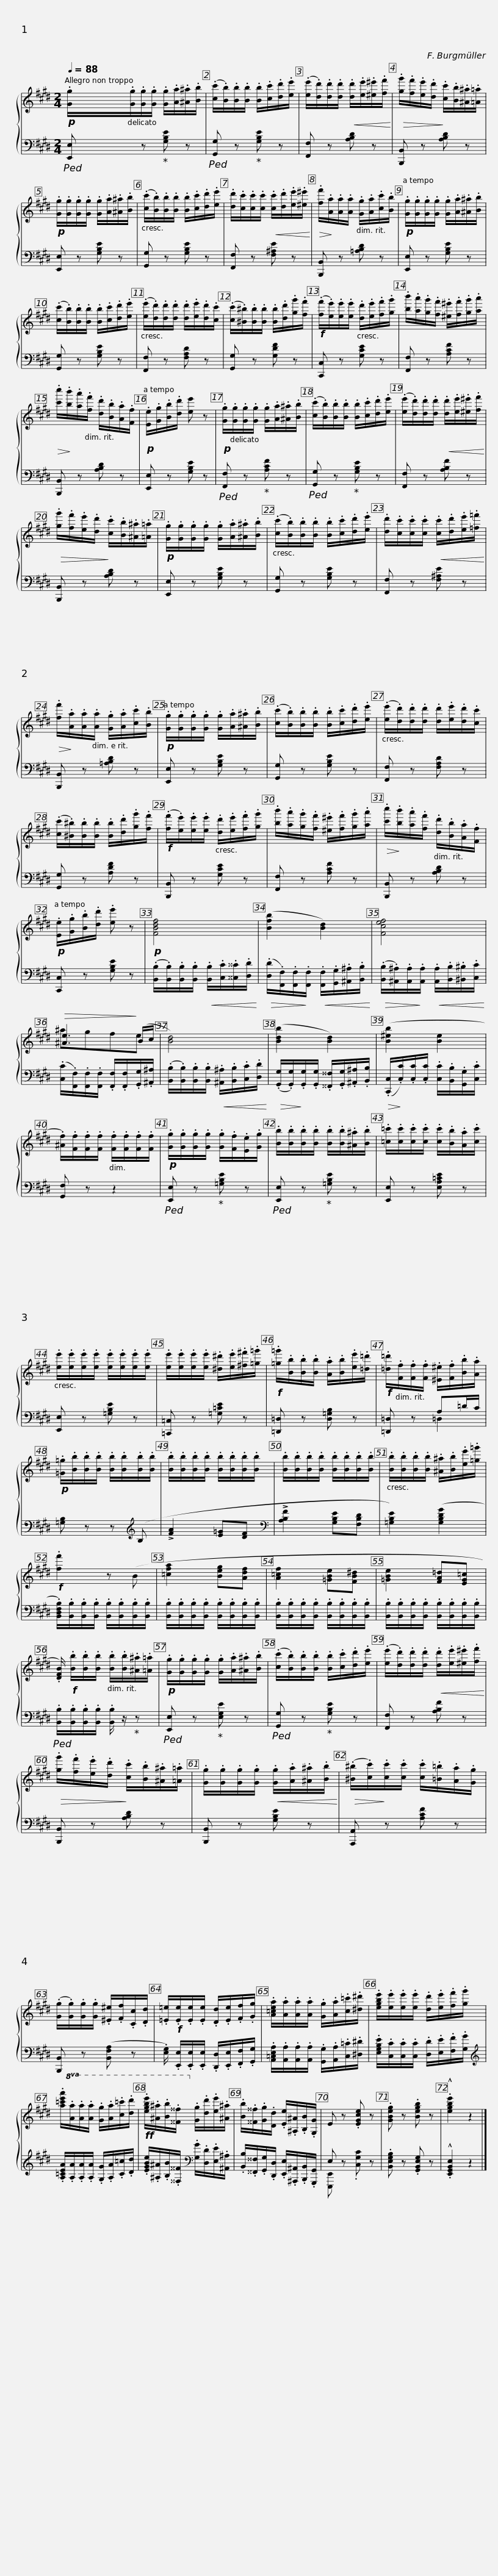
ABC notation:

X:1
%%score { ( 1 3 ) | ( 2 4 ) }
L:1/8
Q:1/4=88
M:2/4
I:linebreak $
K:E
V:1 treble
V:3 treble
V:2 bass
V:4 bass
V:1
!p! .[Gg]/.[Gg]/.[Gg]/.[Gg]/ .[Gg]/.[Aa]/.[^A^a]/.[Bb]/ | (.[cc']/.[Bb]/).[Bb]/.[Bb]/ .[Bb]/.[cc']/.[dd']/.[ee']/ | (.[ee']/.[dd']/).[dd']/.[dd']/!<(! .[dd']/.[ee']/.[^e^e']/.[ff']/!<)! |$!>(! .[gg']/.[ff']/.[ee']/.[dd']/!>)! .[cc']/.[Bb]/.[^A^a]/.[=A=a]/ |!p! .[Gg]/.[Gg]/.[Gg]/.[Gg]/ .[Gg]/.[Aa]/.[^A^a]/.[Bb]/ | %5
 (.[cc']/.[Bb]/).[Bb]/.[Bb]/ .[Bb]/.[cc']/.[dd']/.[ee']/ |$ .[dd']/.[cc']/.[cc']/.[cc']/!<(! .[cc']/.[dd']/.[ee']/.[^e^e']/!<)! |!>(! .[ff']/!>)!.[Aa]/.[Aa]/.[Aa]/ .[Gg]/.[Aa]/.[cc']/.[Bb]/ |!p! .[Gg]/.[Gg]/.[Gg]/.[Gg]/ .[Gg]/.[Aa]/.[^A^a]/.[Bb]/ |$ (.[cc']/.[Bb]/).[Bb]/.[Bb]/ .[Bb]/.[cc']/.[dd']/.[ee']/ | %10
 (.[ee']/.[dd']/).[dd']/.[dd']/ .[dd']/.[ee']/.[dd']/.[cc']/ | (.[cc']/.[^B^b]/).[Bb]/.[Bb]/ .[Bb]/.[dd']/.[gg']/.[ff']/ |$!f! (.[ff']/.[ee']/).[ee']/.[ee']/ .[dd']/.[ee']/.[ff']/.[gg']/ | .[bb']/.[aa']/.[gg']/.[ff']/ .[^e^e']/.[ff']/.[gg']/.[aa']/ |!>(! .[c'c'']/!>)!.[bb']/.[aa']/.[ff']/ .[dd']/.[Bb]/.[Aa]/.[Ff]/ |$ %15
!p! .[Ee]/.[Gg]/.[Bb]/.[dd']/ [ee'] z |!p! .[Gg]/.[Gg]/.[Gg]/.[Gg]/ .[Gg]/.[Aa]/.[^A^a]/.[Bb]/ | (.[cc']/.[Bb]/).[Bb]/.[Bb]/ .[Bb]/.[cc']/.[dd']/.[ee']/ |$ (.[ee']/.[dd']/).[dd']/.[dd']/!<(! .[dd']/.[ee']/.[^e^e']/.[ff']/!<)! |!>(! .[gg']/.[ff']/.[ee']/.[dd']/!>)! .[cc']/.[Bb]/.[^A^a]/.[=A=a]/ | %20
!p! .[Gg]/.[Gg]/.[Gg]/.[Gg]/ .[Gg]/.[Aa]/.[^A^a]/.[Bb]/ |$ (.[cc']/.[Bb]/).[Bb]/.[Bb]/ .[Bb]/.[cc']/.[dd']/.[ee']/ | .[dd']/.[cc']/.[cc']/.[cc']/!<(! .[cc']/.[dd']/.[ee']/.[=f=f']/!<)! |!>(! .[ff']/!>)!.[Aa]/.[Aa]/.[Aa]/ .[Gg]/.[Aa]/.[cc']/.[Bb]/ |$!p! .[Gg]/.[Gg]/.[Gg]/.[Gg]/ .[Gg]/.[Aa]/.[^A^a]/.[Bb]/ | %25
 (.[cc']/.[Bb]/).[Bb]/.[Bb]/ .[Bb]/.[cc']/.[dd']/.[ee']/ | (.[ee']/.[dd']/).[dd']/.[dd']/ .[dd']/.[ee']/.[dd']/.[cc']/ |$ (.[cc']/.[^B^b]/).[Bb]/.[Bb]/ .[Bb]/.[dd']/.[gg']/.[ff']/ |!f! (.[ff']/.[ee']/).[ee']/.[ee']/ .[dd']/.[ee']/.[ff']/.[gg']/ | .[bb']/.[aa']/.[gg']/.[ff']/ .[^e^e']/.[ff']/.[gg']/.[aa']/ |$ %30
!>(! .[c'c'']/!>)!.[bb']/.[aa']/.[ff']/ .[dd']/.[Bb]/.[Aa]/.[Ff]/ |!p! .[Ee]/.[Gg]/.[Bb]/.[dd']/ .[ee'] z |!p! [FBdf]4 |$ ([Bfb]2 [Bd]2) | [Fcef]4 | %35
!>(! [^Ae]3!>)! (B/c/ |$ [Bd]4) | ([Bdb]2 [Bd]2) | ([B^eb]2 [Be]2 |$ .[^Af]/).[Ff]/.[Ff]/.[Ff]/ .[Ff]/.[Ff]/.[Ff]/.[Ff]/ | %40
!p! .[Gg]/.[Gg]/.[Gg]/.[Gg]/ .[Gg]/.[Ff]/.[Ee]/.[Gg]/ | .[Bb]/.[Bb]/.[Bb]/.[Bb]/ .[Bb]/.[Bb]/.[^A^a]/.[Bb]/ |$ .[=c=c']/.[cc']/.[cc']/.[cc']/ .[cc']/.[Bb]/.[Aa]/.[cc']/ | .[ee']/.[ee']/.[ee']/.[ee']/ .[ee']/.[ee']/.[ee']/.[ee']/ | .[ee']/.[ee']/.[ee']/.[ee']/ .[!courtesy!^d!courtesy!^d']/.[ee']/.[!courtesy!^f!courtesy!^f']/.[=g=g']/ |$ %45
!f! .[=g=g']/.[Bb]/.[Bb]/.[Bb]/ .[Aa]/.[Bb]/.[ee']/.[=d=d']/ |!f! .[=d=d']/.[Ff]/.[Ff]/.[Ff]/ .[^E^e]/.[Ff]/.[Bb]/.[Aa]/ |!p! .[=G=g]/.[Bb]/.[Bb]/.[Bb]/ .[Bb]/.[Bb]/.[Bb]/.[Bb]/ |$ .[Bb]/.[Bb]/.[Bb]/.[Bb]/ .[Bb]/.[Bb]/.[Bb]/.[Bb]/ | .[Bb]/.[Bb]/.[Bb]/.[Bb]/ .[Bb]/.[Bb]/.[Bb]/.[Bb]/ | %50
 .[Bb]/.[Bb]/.[Bb]/.[Bb]/ .[^A^a]/.[Bb]/.[ee']/.[=g=g']/ |$!f! .[ff']2 z (B | [=cfa]2 [Beg][Adf] | [A=cf]2 [=GBe][FB^d] |$ [=GBe]2 [FA=d][EG=c] | %55
 .[DFB]/)!f! .[Bb]/.[Bb]/.[Bb]/ .[Bb]/.[Bb]/.[^A^a]/.[=A=a]/ |!p! .[Gg]/.[Gg]/.[Gg]/.[Gg]/ .[Gg]/.[Aa]/.[^A^a]/.[Bb]/ |$ (.[cc']/.[Bb]/).[Bb]/.[Bb]/ .[Bb]/.[cc']/.[dd']/.[ee']/ | (.[ee']/.[dd']/).[dd']/.[dd']/!<(! .[dd']/.[ee']/.[^e^e']/.[ff']/!<)! |!>(! .[gg']/.[ff']/.[ee']/.[dd']/!>)! .[cc']/.[Bb]/.[^A^a]/.[=A=a]/ |$ %60
 .[Gg]/.[Gg]/.[Gg]/.[Gg]/!<(! .[Gg]/.[Aa]/.[^A^a]/.[Bb]/!<)! |!>(! (.[^B^b]/.[cc']/)!>)!.[cc']/.[cc']/ .[cc']/.[=B=b]/.[Aa]/.[Gg]/ | (.[Gg]/.[Gg]/).[Gg]/.[Gg]/ .[^E^e]/.[Ff]/.[Cc]/.[Dd]/ |$ .[=E=e]/!f!.[Ee]/.[Ee]/.[Ee]/ .[Dd]/.[Ee]/.[Ff]/.[Gg]/ | .[A=cea]/.[Aa]/.[Aa]/.[Aa]/ .[Gg]/.[Aa]/.[c=c']/.[^d^d']/ | %65
 .[egbe']/.[ee']/.[ee']/.[ee']/ .[dd']/.[ee']/.[ff']/.[gg']/ |$!8va(! .[a=c'e'a']/.[aa']/.[aa']/.[aa']/ .[gg']/.[aa']/.[c'=c'']/.[d'd'']/ |!ff! .[e'g'b'e'']/.[^a^a']/.[bb']/.[^^f^^f']/!8va)! .[gg']/.[dd']/.[ee']/.[^A^a]/ |$ .[Bb]/.[^^F^^f]/.[Gg]/.[Dd]/ .[Ee]/.[^A,^A]/.[B,B]/.[G,G]/ | E z .[EGce] z | %70
 .[GBeg] z .[Begb] z | .!^![egbe']2 z2 |] %72
V:2
!ped! [E,,E,] z!ped-up! [G,B,E] z |!ped! [G,,G,] z!ped-up! [G,B,E] z | [F,,F,] z [A,B,D] z |$ [B,,,B,,] z [A,B,D] z | [E,,E,] z [G,B,E] z | %5
 [G,,G,] z [G,B,E] z |$ [F,,F,] z [F,^A,E] z | [B,,,B,,] z [=A,B,D] z | [E,,E,] z [G,B,E] z |$ [G,,G,] z [G,B,E] z | %10
 [F,,F,] z [F,A,D] z | [G,,G,] z [G,DF] z |$ [C,,C,] z [G,CE] z | [F,,F,] z [A,CF] z | [B,,,B,,] z [A,B,D] z |$ %15
 [E,,E,] z [G,B,E] z |!ped! [F,,F,] z!ped-up! [A,CF] z |!ped! [G,,G,] z!ped-up! [G,B,E] z |$ [F,,F,] z [A,B,F] z | [B,,,B,,] z [A,B,D] z | %20
 [E,,E,] z [G,B,E] z |$ [G,,G,] z [G,B,E] z | [F,,F,] z [F,^A,E] z | [B,,,B,,] z [=A,B,D] z |$ [E,,E,] z [G,B,E] z | %25
 [G,,G,] z [G,B,E] z | [F,,F,] z [F,A,D] z |$ [G,,G,] z [A,DF] z | [B,,,B,,] z [G,CE] z | [F,,F,] z [A,CF] z |$ %30
 [B,,,B,,] z [A,B,D] z | [C,,C,] z [G,B,E] z | (.[B,,B,]/.[B,,B,]/).[B,,B,]/.[B,,B,]/!<(! .[B,,B,]/.[C,C]/.[^^C,^^C]/.[D,D]/!<)! |$!>(! (.[D,D]/.[F,,F,]/).[F,,F,]/!>)!.[F,,F,]/!<(! .[F,,F,]/.[G,,G,]/.[^A,,^A,]/.[B,,B,]/!<)! |!>(! (.[B,,B,]/.[^A,,^A,]/).[A,,A,]/!>)!.[A,,A,]/!<(! .[A,,A,]/.[B,,B,]/.[^B,,^B,]/.[C,C]/!<)! | %35
 (.[C,C]/.[F,,F,]/).[F,,F,]/.[F,,F,]/ .[F,,F,]/.[F,,F,]/.[G,,G,]/.[^A,,^A,]/ |$ (.[B,,B,]/.[B,,B,]/).[B,,B,]/.[B,,B,]/!<(! .[^A,,^A,]/.[B,,B,]/.[C,C]/.[D,D]/!<)! |!>(! (.[G,,G,]/.[G,,G,]/)!>)!.[G,,G,]/.[G,,G,]/ .[^^F,,^^F,]/.[G,,G,]/.[^A,,^A,]/.[B,,B,]/ |!>(! (.[C,,C,]/!>)!.[C,C]/).[C,C]/.[C,C]/ .[C,C]/.[B,,B,]/.[G,,G,]/.[C,C]/ |$ [G,,F,] z z2 | %40
!ped! [E,,E,] z!ped-up! [=G,B,E] z |!ped! [E,,E,] z!ped-up! [=G,B,E] z |$ [E,,E,] z [E,A,=CE] z | [E,,E,] z [=G,B,E] z | [=C,,=C,] z [=G,=CE] z |$ %45
 [=D,,=D,] z [D,=G,B,] z | [=D,,=D,] z A,=D/C/ | [=G,B,] z z[K:treble] (B, |$ !>![FA]2 [E=G][DF] |[K:bass] !>![A,B,F]2 [G,B,E][F,B,D] | %50
 [=G,B,E]2) ([G,B,DG]2 |$ .[B,,D,F,B,]/).[B,,B,]/.[B,,B,]/.[B,,B,]/ .[B,,B,]/.[B,,B,]/.[B,,B,]/.[B,,B,]/ | .[B,,B,]/.[B,,B,]/.[B,,B,]/.[B,,B,]/ .[B,,B,]/.[B,,B,]/.[B,,B,]/.[B,,B,]/ | .[B,,B,]/.[B,,B,]/.[B,,B,]/.[B,,B,]/ .[B,,B,]/.[B,,B,]/.[B,,B,]/.[B,,B,]/ |$ .[B,,B,]/.[B,,B,]/.[B,,B,]/.[B,,B,]/ .[B,,B,]/.[B,,B,]/.[B,,B,]/.[B,,B,]/ | %55
!ped! .[B,,B,]/.[B,,B,]/.[B,,B,]/.[B,,B,]/ .[B,,B,]/ z/!ped-up! z |!ped! [E,,E,] z!ped-up! [E,G,E] z |$!ped! [G,,G,] z!ped-up! [G,B,E] z | [F,,F,] z [A,B,F] z | [B,,,B,,] z [A,B,D] z |$ %60
 [B,,,B,,] z [G,B,E] z | [A,,,A,,] z [A,CF] z | [B,,,B,,] z ([B,,F,A,] z |$ .[E,G,]/) .[E,,E,]/.[E,,E,]/.[E,,E,]/ .[D,,D,]/.[E,,E,]/.[F,,F,]/.[G,,G,]/ | .[A,,=C,E,A,]/.[A,,A,]/.[A,,A,]/.[A,,A,]/ .[G,,G,]/.[A,,A,]/.[C,=C]/.[^D,^D]/ | %65
 .[E,G,B,E]/.[C,C]/.[C,C]/.[C,C]/ .[D,D]/.[E,E]/.[F,F]/.[G,G]/ |$[K:treble] .[A,=CEA]/.[A,A]/.[A,A]/.[A,A]/ .[G,G]/.[A,A]/.[C=c]/.[Dd]/ | .[EGBe]/.[^A,^A]/.[B,B]/.[^^F,^^F]/[K:bass] .[G,G]/.[D,D]/.[E,E]/.[^A,,^A,]/ |$ .[B,,B,]/.[^^F,,^^F,]/.[G,,G,]/.[D,,D,]/ .[E,,E,]/.[^A,,,^A,,]/.[B,,,B,,]/.[G,,,G,,]/ | [E,,,E,,] z .[C,G,C] z | %70
 .[B,,E,G,B,] z .[G,,B,,E,G,] z | .!^![E,,G,,B,,E,]2 z2 |] %72
V:3
 x4 | x4 | x4 |$ x4 | x4 | %5
 x4 |$ x4 | x4 | x4 |$ x4 | %10
 x4 | x4 |$ x4 | x4 | x4 |$ %15
 x4 | x4 | x4 |$ x4 | x4 | %20
 x4 |$ x4 | x4 | x4 |$ x4 | %25
 x4 | x4 |$ x4 | x4 | x4 |$ %30
 x4 | x4 | x4 |$ x4 | x4 | %35
 ^agfe |$ x4 | x4 | x4 |$ x4 | %40
 x4 | x4 |$ x4 | x4 | x4 |$ %45
 x4 | x4 | x4 |$ x4 | x4 | %50
 x4 |$ x4 | x4 | x4 |$ x4 | %55
 x4 | x4 |$ x4 | x4 | x4 |$ %60
 x4 | x4 | x4 |$ x4 | x4 | %65
 x4 |$!8va(! x4 | x2!8va)! x2 |$ x4 |[I:staff +1] E, x3 | %70
 x4 | x4 |] %72
V:4
 x4 | x4 | x4 |$ x4 | x4 | %5
 x4 |$ x4 | x4 | x4 |$ x4 | %10
 x4 | x4 |$ x4 | x4 | x4 |$ %15
 x4 | x4 | x4 |$ x4 | x4 | %20
 x4 |$ x4 | x4 | x4 |$ x4 | %25
 x4 | x4 |$ x4 | x4 | x4 |$ %30
 x4 | x4 | x4 |$ x4 | x4 | %35
 x4 |$ x4 | x4 | x4 |$ x4 | %40
 x4 | x4 |$ x4 | x4 | x4 |$ %45
 x4 | x2 =D,2 | x3[K:treble] x |$ x4 |[K:bass] x4 | %50
 x4 |$ x4 | x4 | x4 |$ x4 | %55
 x4 | x4 |$ x4 | x4 | x4 |$ %60
 x4 | x4 | x4 |$ x4 | x4 | %65
 x4 |$[K:treble] x4 | x2[K:bass] x2 |$ x4 | x4 | %70
 x4 | x4 |] %72
